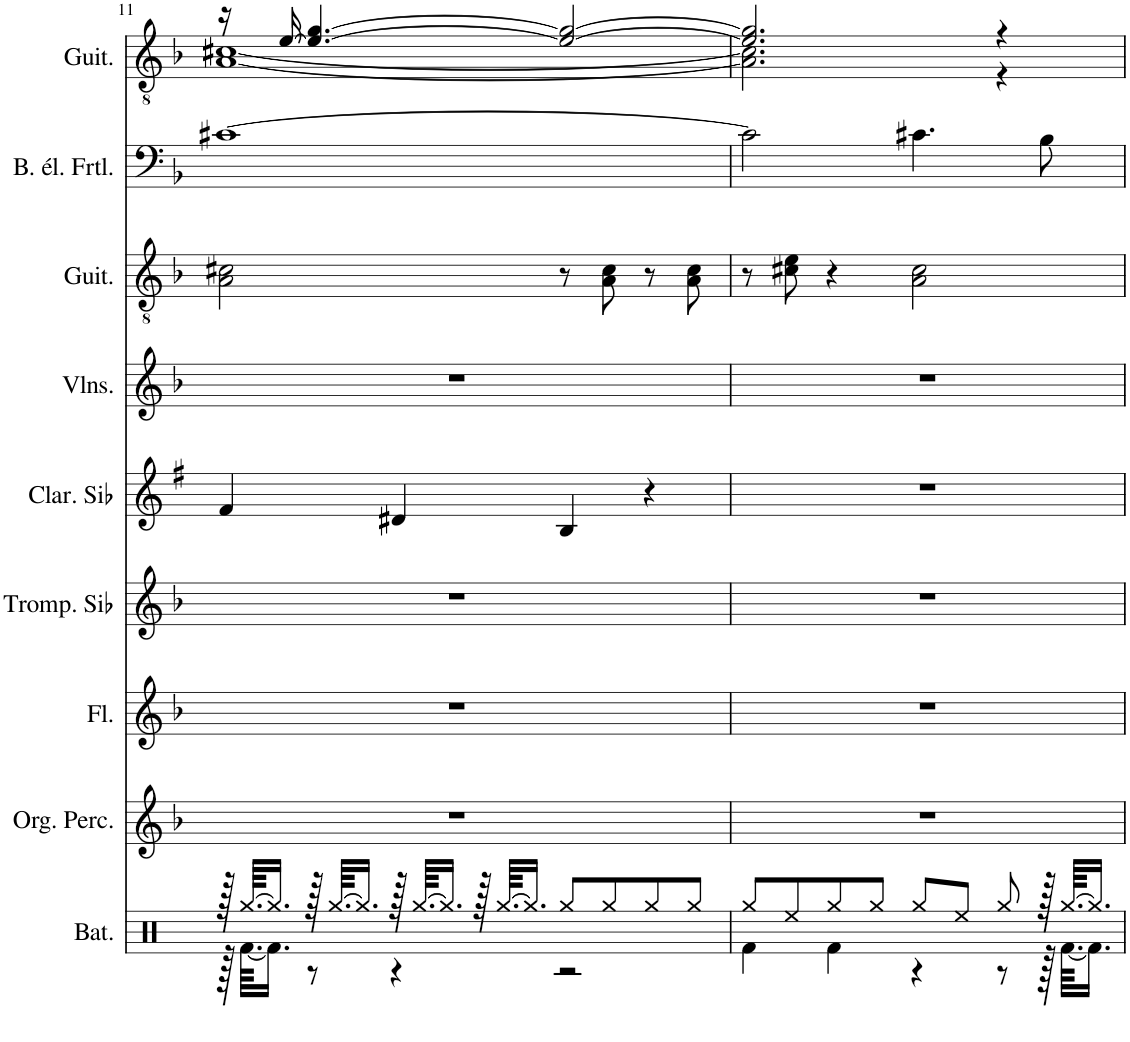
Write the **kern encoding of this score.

**kern	**kern	**kern	**kern	**kern	**kern	**kern	**kern	**kern
*part9	*part8	*part7	*part6	*part5	*part4	*part3	*part2	*part1
*staff9	*staff8	*staff7	*staff6	*staff5	*staff4	*staff3	*staff2	*staff1
*I"Batterie, Drums	*I"Orgue percussif, Percussive Organ	*I"Flûte, Flute	*I"Trompette en Sib, Trumpet	*I"Clarinette en Sib	*I"Violons, String Ensemble 1	*I"Guitare acoustique, Electric Guitar (jazz)	*I"Basse électrique fretless, Fretless Bass	*I"Guitare classique, Acoustic Guitar (nylon)
*I'Bat.	*I'Org. Perc.	*I'Fl.	*I'Tromp. Sib	*I'Clar. Sib	*I'Vlns.	*I'Guit.	*I'B. él. Frtl.	*I'Guit.
!!LO:PB:g=z
*clefX	*clefG2	*clefG2	*clefG2	*clefG2	*clefG2	*clefGv2	*clefF4	*clefGv2
*	*	*	*Trd1c2	*Trd1c2	*	*	*Trd7c12	*
*k[]	*k[b-]	*k[b-]	*k[b-]	*k[f#]	*k[b-]	*k[b-]	*k[b-]	*k[b-]
*M4/4	*M4/4	*M4/4	*M4/4	*M4/4	*M4/4	*M4/4	*M4/4	*M4/4
=11	=11	=11	=11	=11	=11	=11	=11	=11
*^	*	*	*	*	*	*	*	*^
128r	128r	1r	1r	1r	4f#/	1r	2A\ 2c#X\	[1c#X	16r	[1A [1c#X
[64.Rgg/KKLL	[64.Rf\KKLL	.	.	.	.	.	.	.	.	.
16.Rgg/JJ]	16.Rf\JJ]	.	.	.	.	.	.	.	.	.
.	.	.	.	.	.	.	.	.	[16e/	.
128r	8r	.	.	.	.	.	.	.	4.e/_ [4.g/	.
[64.Rgg/KKLL	.	.	.	.	.	.	.	.	.	.
16.Rgg/JJ]	.	.	.	.	.	.	.	.	.	.
128r	4r	.	.	.	4d#X/	.	.	.	.	.
[64.Rgg/KKLL	.	.	.	.	.	.	.	.	.	.
16.Rgg/JJ]	.	.	.	.	.	.	.	.	.	.
128r	.	.	.	.	.	.	.	.	.	.
[64.Rgg/KKLL	.	.	.	.	.	.	.	.	.	.
16.Rgg/JJ]	.	.	.	.	.	.	.	.	.	.
8Rgg/L	2r	.	.	.	4B/	.	8r	.	2e/_ 2g/_	.
8Rgg/	.	.	.	.	.	.	8A\ 8c#\	.	.	.
8Rgg/	.	.	.	.	4r	.	8r	.	.	.
8Rgg/J	.	.	.	.	.	.	8A\ 8c#\	.	.	.
=12	=12	=12	=12	=12	=12	=12	=12	=12	=12	=12
8Rgg/L	4Rf\	1r	1r	1r	1r	1r	8r	2c#\]	2.e/] 2.g/]	2.A\] 2.c#\]
8Ree/	.	.	.	.	.	.	8c#X\ 8e\	.	.	.
8Rgg/	4Rf\	.	.	.	.	.	4r	.	.	.
8Rgg/J	.	.	.	.	.	.	.	.	.	.
8Rgg/L	4r	.	.	.	.	.	2A\ 2c#\	4.c#X\	.	.
8Ree/J	.	.	.	.	.	.	.	.	.	.
8Rgg/	8r	.	.	.	.	.	.	.	4r	4r
128r	128r	.	.	.	.	.	.	8B-\	.	.
[64.Rgg/KKLL	[64.Rf\KKLL	.	.	.	.	.	.	.	.	.
16.Rgg/JJ]	16.Rf\JJ]	.	.	.	.	.	.	.	.	.
*v	*v	*	*	*	*	*	*	*	*v	*v
=	=	=	=	=	=	=	=	=
*-	*-	*-	*-	*-	*-	*-	*-	*-
